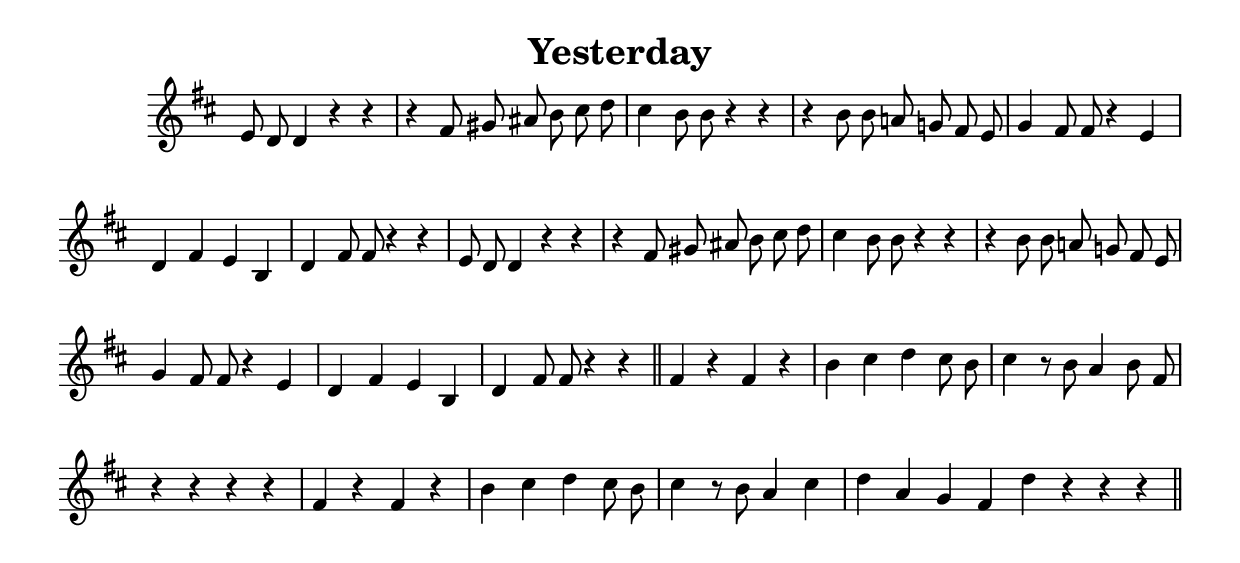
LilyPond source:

#(ly:set-option 'midi-extension "mid")
\version "2.12.3"
\include "english.ly"
\header{
title = "Yesterday"
composer = ""
}
%{
Filename: yesterday
Key: F
Mode: major
Title: Yesterday
Author: McCartney
Time: 4/4

Yes-ter-day  all my trou-bles seemed so far a-way
now it looks as though they're here to stay oh I be-lieve in Yes-ter-day
sudd-en-ly  I'm  not half the  man I used  to be
theres a sha-dow hang-ing o-ver me Oh I be-lieve in Yes-ter-day
why she had to go I don't know she would-n't say
I said some-thing wrong now I long for yes-ter-day day 




                               * 
1) |  RS S -- --  | -- GM P#D NS | N DD -- -- |

| -- DD Pm GR | m GG -- R- | S G R D | S GG - - |
                                   * 

                                 *  
2) |  RS S- -- --  | -- GM P#D  NS | N DD -- -- |

   | -- DD Pm GR | m GG -- R- | S G R D | S GG - - :|
                                      *


                      *         
3) || G -  G - |  D N S-  ND | N- -D P   DG | - - - - |

                                        1_____      2______
                   *                    *           *           
   | G - G - | D N S- ND | N- -D P N | (S P m G) :| S - - -     ||

 

%}
melody = {
\once \override Staff.TimeSignature #'stencil = ##f
\clef treble
\key c \major
\autoBeamOn
\cadenzaOn


 \bar "|"    d'8 c'8  c'4 r4 r4 \bar "|"  r4   e'8 fs'8   gs'8 a'8   b'8 c''8 \bar "|"   b'4   a'8 a'8 r4 r4 \bar "|" 
 \bar "|"  r4   a'8 a'8   g'8 f'8   e'8 d'8 \bar "|"   f'4   e'8 e'8 r4  d'4 \bar "|"   c'4  e'4  d'4  a4 \bar "|"   c'4   e'8 e'8 r4 r4 \bar "|" 
 \bar "|"    d'8 c'8  c'4 r4 r4 \bar "|"  r4   e'8 fs'8   gs'8 a'8   b'8 c''8 \bar "|"   b'4   a'8 a'8 r4 r4 \bar "|" 
 \bar "|"  r4   a'8 a'8   g'8 f'8   e'8 d'8 \bar "|"   f'4   e'8 e'8 r4  d'4 \bar "|"   c'4  e'4  d'4  a4 \bar "|"   c'4   e'8 e'8 r4 r4 \bar ":|" 
 \bar "||"    e'4 r4  e'4 r4 \bar "|"   a'4  b'4  c''4   b'8 a'8 \bar "|"   b'4  r8 a'8  g'4   a'8 e'8 \bar "|"  r4 r4 r4 r4 \bar "|" 
 \bar "|"   e'4 r4  e'4 r4 \bar "|"   a'4  b'4  c''4   b'8 a'8 \bar "|"   b'4  r8 a'8  g'4  b'4 \bar "|"   c''4  g'4  f'4  e'4 \bar ":|"   c''4 r4 r4 r4 \bar "||"  

}


text = \lyricmode {

}

\score{
\transpose c' d'
<<
\new Voice = "one" {
\melody
}
\new Lyrics \lyricsto "one" \text
>>
\layout {
\context {
\Score
\remove "Bar_number_engraver"
}
}
\midi {
\context {
\Score
tempoWholesPerMinute = #(ly:make-moment 200 4)
}
}
}